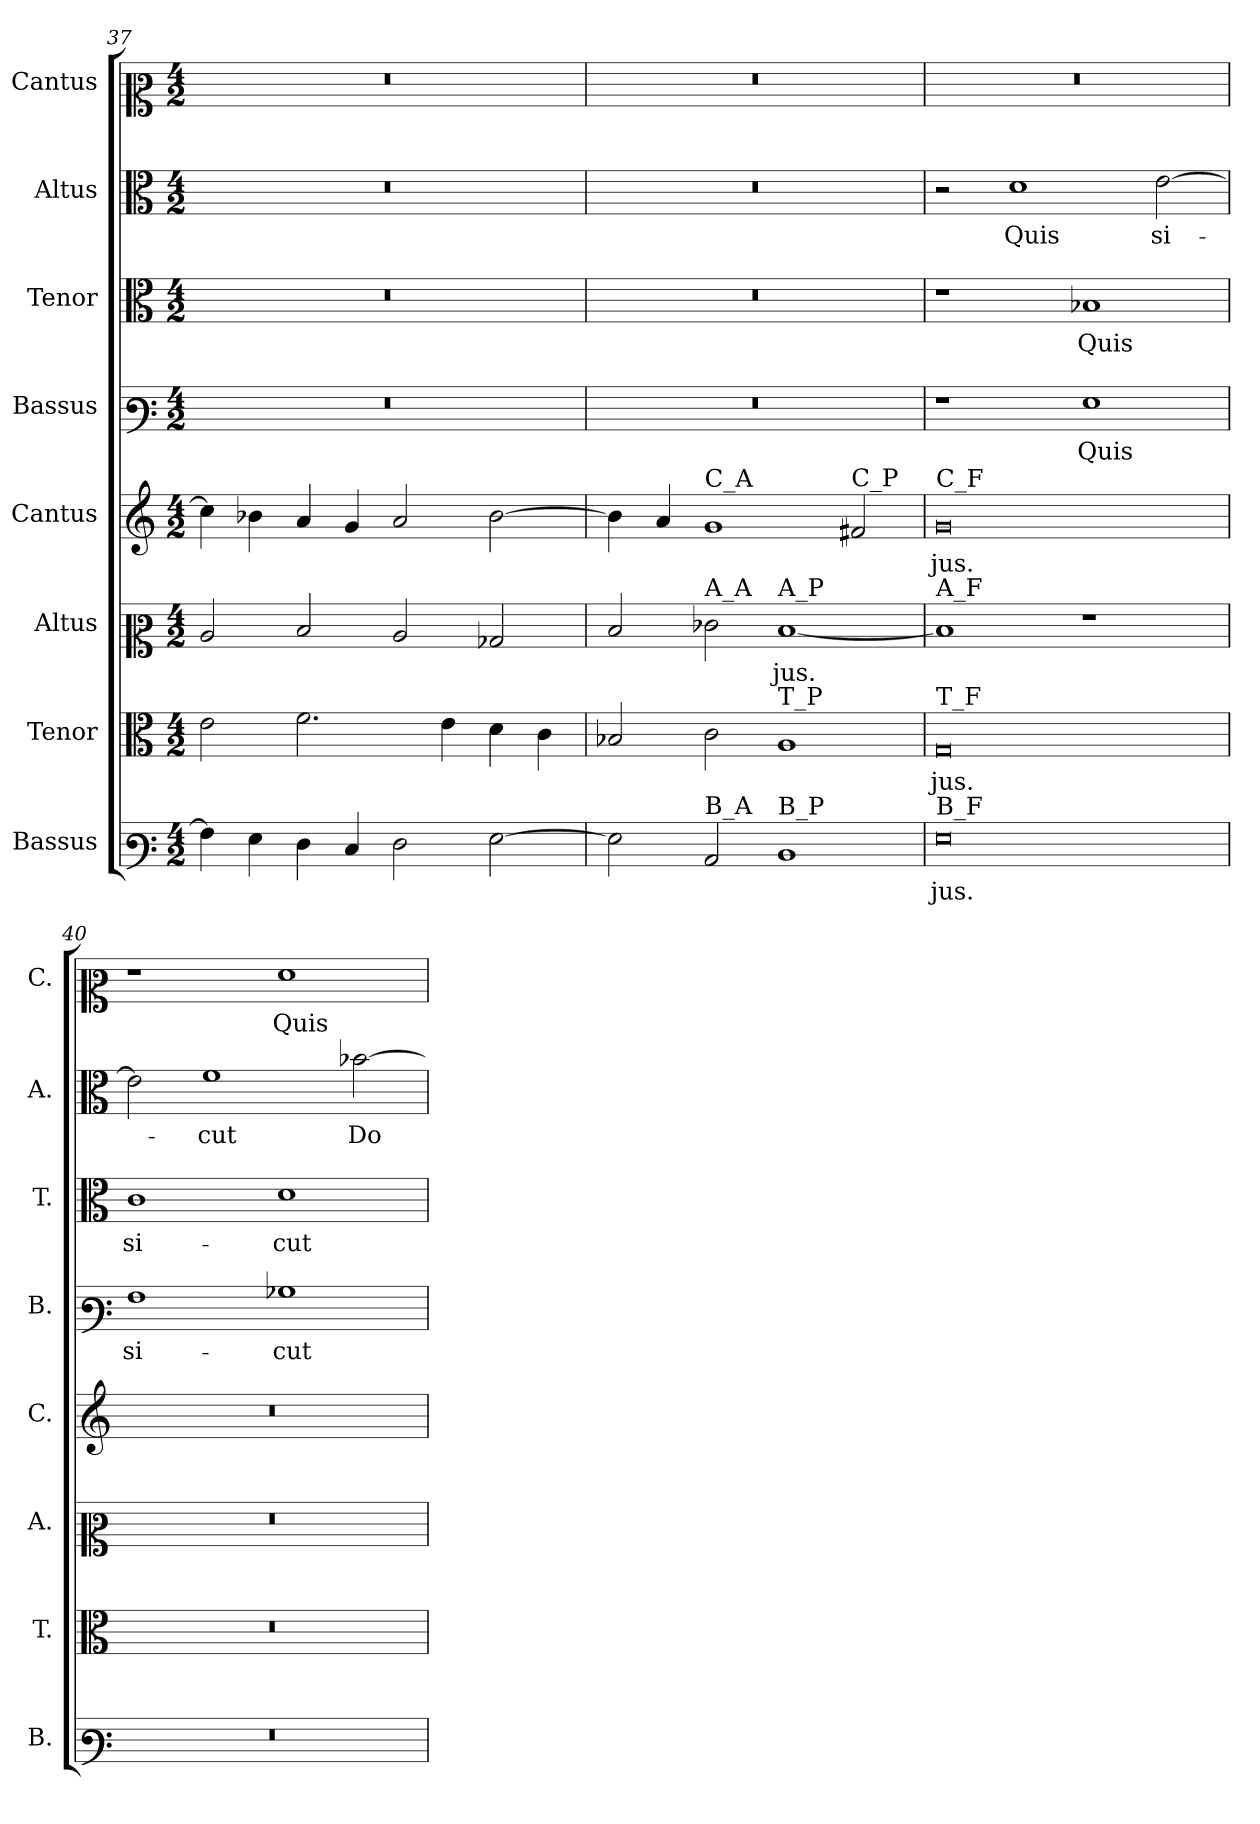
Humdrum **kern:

**kern	**text	**kern	**text	**kern	**text	**kern	**text	**kern	**text	**kern	**text	**kern	**text	**kern	**text
*part8	*part8	*part7	*part7	*part6	*part6	*part5	*part5	*part4	*part4	*part3	*part3	*part2	*part2	*part1	*part1
*staff8	*staff8	*staff7	*staff7	*staff6	*staff6	*staff5	*staff5	*staff4	*staff4	*staff3	*staff3	*staff2	*staff2	*staff1	*staff1
*I"Bassus	*	*I"Tenor	*	*I"Altus	*	*I"Cantus	*	*I"Bassus	*	*I"Tenor	*	*I"Altus	*	*I"Cantus	*
*I'B.	*	*I'T.	*	*I'A.	*	*I'C.	*	*I'B.	*	*I'T.	*	*I'A.	*	*I'C.	*
*clefF3	*	*clefC3	*	*clefC2	*	*clefG2	*	*clefF3	*	*clefC3	*	*clefC3	*	*clefC2	*
*k[]	*	*k[]	*	*k[]	*	*k[]	*	*k[]	*	*k[]	*	*k[]	*	*k[]	*
*M4/2	*	*M4/2	*	*M4/2	*	*M4/2	*	*M4/2	*	*M4/2	*	*M4/2	*	*M4/2	*
=37	=37	=37	=37	=37	=37	=37	=37	=37	=37	=37	=37	=37	=37	=37	=37
!	!	!	!	!	!	!	!	!LO:N:vis=1	!	!LO:N:vis=1	!	!LO:N:vis=1	!	!LO:N:vis=1	!
4A\]	.	2e\	.	2c/	.	4cc\]	.	0r	.	0r	.	0r	.	0r	.
4G\	.	.	.	.	.	4b-X\	.	.	.	.	.	.	.	.	.
4F\	.	2.f\	.	2d/	.	4a/	.	.	.	.	.	.	.	.	.
4E/	.	.	.	.	.	4g/	.	.	.	.	.	.	.	.	.
2F\	.	.	.	2c/	.	2a/	.	.	.	.	.	.	.	.	.
.	.	4e\	.	.	.	.	.	.	.	.	.	.	.	.	.
[2G\	.	4d\	.	2B-X/	.	[2b-\	.	.	.	.	.	.	.	.	.
.	.	4c\	.	.	.	.	.	.	.	.	.	.	.	.	.
=38	=38	=38	=38	=38	=38	=38	=38	=38	=38	=38	=38	=38	=38	=38	=38
!	!	!	!	!	!	!	!	!LO:N:vis=1	!	!LO:N:vis=1	!	!LO:N:vis=1	!	!LO:N:vis=1	!
2G\]	.	2B-X/	.	2d/	.	4b-\]	.	0r	.	0r	.	0r	.	0r	.
.	.	.	.	.	.	4a/	.	.	.	.	.	.	.	.	.
!	!	!	!	!	!	!LO:TX:a:t=C_A	!	!	!	!	!	!	!	!	!
!	!	!	!	!LO:TX:a:t=A_A	!	!	!	!	!	!	!	!	!	!	!
!LO:TX:a:t=B_A	!	!	!	!	!	!	!	!	!	!	!	!	!	!	!
2C/	.	2c\	.	2e-X\	.	1g	.	.	.	.	.	.	.	.	.
!	!	!	!	!LO:TX:a:t=A_P	!	!	!	!	!	!	!	!	!	!	!
!	!	!LO:TX:a:t=T_P	!	!	!	!	!	!	!	!	!	!	!	!	!
!LO:TX:a:t=B_P	!	!	!	!	!	!	!	!	!	!	!	!	!	!	!
1D	.	1A	.	[1d	-jus.	.	.	.	.	.	.	.	.	.	.
!	!	!	!	!	!	!LO:TX:a:t=C_P	!	!	!	!	!	!	!	!	!
.	.	.	.	.	.	2f#X/	.	.	.	.	.	.	.	.	.
=39	=39	=39	=39	=39	=39	=39	=39	=39	=39	=39	=39	=39	=39	=39	=39
!	!	!	!	!	!	!LO:TX:a:t=C_F	!	!	!	!	!	!	!	!	!
!	!	!	!	!LO:TX:a:t=A_F	!	!	!	!	!	!	!	!	!	!	!
!	!	!LO:TX:a:t=T_F	!	!	!	!	!	!	!	!	!	!	!	!	!
!LO:TX:a:t=B_F	!	!	!	!	!	!	!	!	!	!	!	!	!	!	!
!	!	!	!	!	!	!	!	!	!	!	!	!	!	!LO:N:vis=1	!
0G	-jus.	0G	-jus.	1d]	.	0g	-jus.	1r	.	1r	.	2r	.	0r	.
.	.	.	.	.	.	.	.	.	.	.	.	1d	Quis	.	.
.	.	.	.	1r	.	.	.	1G	Quis	1B-X	Quis	.	.	.	.
.	.	.	.	.	.	.	.	.	.	.	.	[2e\	si-	.	.
=40	=40	=40	=40	=40	=40	=40	=40	=40	=40	=40	=40	=40	=40	=40	=40
!LO:N:vis=1	!	!LO:N:vis=1	!	!LO:N:vis=1	!	!LO:N:vis=1	!	!	!	!	!	!	!	!	!
0r	.	0r	.	0r	.	0r	.	1A	si-	1c	si-	2e\]	.	1r	.
.	.	.	.	.	.	.	.	.	.	.	.	1f	-cut	.	.
.	.	.	.	.	.	.	.	1B-X	-cut	1d	cut	.	.	1f	Quis
.	.	.	.	.	.	.	.	.	.	.	.	[2b-X\	Do-	.	.
=	=	=	=	=	=	=	=	=	=	=	=	=	=	=	=
*-	*-	*-	*-	*-	*-	*-	*-	*-	*-	*-	*-	*-	*-	*-	*-
